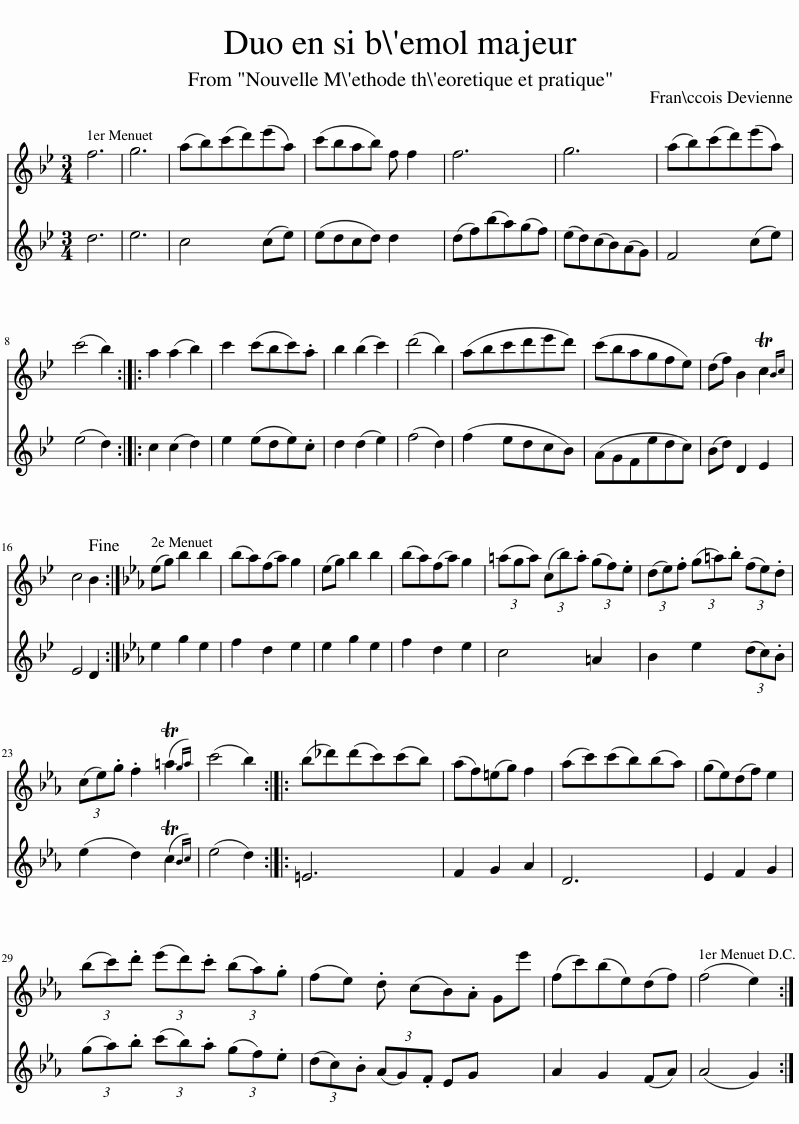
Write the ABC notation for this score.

X:1
%%score 1 2
L:1/8
M:3/4
I:linebreak $
K:Bb
V:1 treble
V:2 treble
V:1
 f6 | g6 | (ab)(c'd')(e'a) | (c'bab) f f2 | f6 | %5
 g6 | (ab)(c'd')(e'a) |$ (c'4 b2) :: a2 (a2 b2) | c'2 (c'bc').a | %10
 b2 (b2 c'2) | (d'4 b2) | (abc'd'e'd') | (c'bagfe) | (df) B2 Tc2{Bc} |$ %15
 c4 B2!fine! :|[K:Eb] (eg) b2 b2 | (ba)(fa) g2 | (eg) b2 b2 | (ba)(fa) g2 | %20
 (3(=aga) (3(cb).a (3(gf).e | (3(de).f (3(g=a).b (3(fe).d |$ (3(ce).g .f2 (T=a2{ga)} | (c'4 b2) :: (b_d')(d'c')(c'b) | %25
 (af)(=eg) f2 | (ac')(c'b)(ba) | (ge)(df) e2 |$ (3(bc').d' (3(e'd').c' (3(ba).g | (fe) .d (cB).A Ge' | %30
 (fc')(be)(df) | (f4 e2) :| %32
V:2
 d6 | e6 | c4 (ce) | (edcd) d2 x | (df)(ba)(gf) | %5
 (ed)(cB)(AG) | F4 (ce) |$ (e4 d2) :: c2 (c2 d2) | e2 (ede).c | %10
 d2 (d2 e2) | (f4 d2) | (f2 edcB) | (AGFedc) | (Bd) D2 E2 |$ %15
 E4 D2 :|[K:Eb] e2 g2 e2 | f2 d2 e2 | e2 g2 e2 | f2 d2 e2 | %20
 c4 =A2 | B2 e2 (3(dc).B |$ (e2 d2) (Tc2{Bc)} | (e4 d2) :: =E6 | %25
 F2 G2 A2 | D6 | E2 F2 G2 |$ (3(ga).b (3(c'b).a (3(gf).e | (3(dc).B (3(AG).F EG x2 | %30
 A2 G2 (FA) | (A4 G2) :| %32
